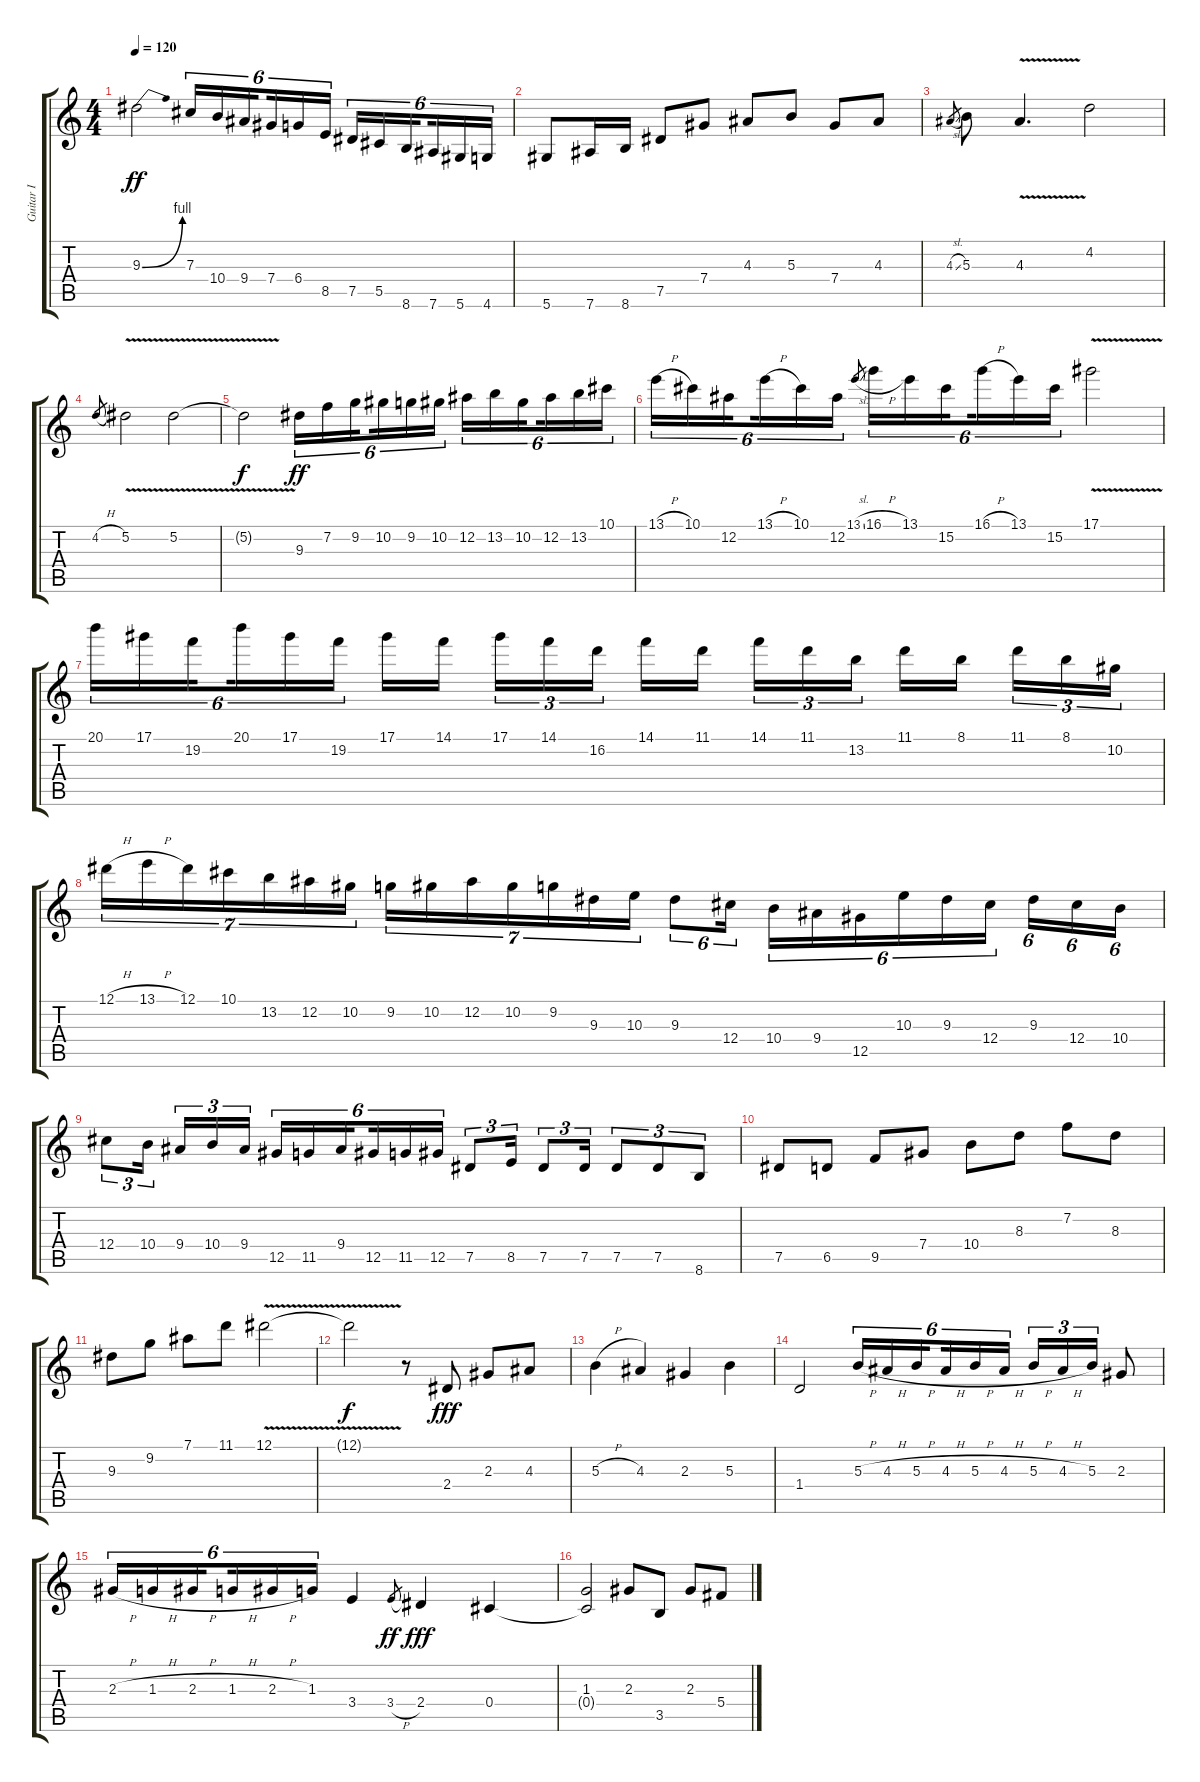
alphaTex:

\track ("Guitar I" "Guitar I") {instrument overdrivenguitar}
\staff {score tabs}
\tuning (Eb4 Bb3 Gb3 Db3 Ab2 Eb2) {hide}
\ts (4 4)
\tempo 120
\clef g2
\ks c
9.3{be (bend 0 0 60 4)}.2{dy ff instrument overdrivenguitar} 7.3.16{tu (6 4)} 10.4.16{tu (6 4)} 9.4.16{tu (6 4) beam splitsecondary} 7.4.16{tu (6 4)} 6.4.16{tu (6 4)} 8.5.16{tu (6 4)} 7.5.16{tu (6 4)} 5.5.16{tu (6 4)} 8.6.16{tu (6 4) beam splitsecondary} 7.6.16{tu (6 4)} 5.6.16{tu (6 4)} 4.6.16{tu (6 4)} |
5.6.8{instrument overdrivenguitar} 7.6.16 8.6.16 7.5.8 7.4.8 4.3.8 5.3.8 7.4.8 4.3.8 |
4.3{sl}.8{gr} 5.3.8 4.3{v}.4{d} 4.2.2 |
4.2{h}.8{gr} 5.2{v}.2 5.2{v}.2 |
5.2{t}.2{dy f} 9.3.16{tu (6 4) dy ff instrument overdrivenguitar} 7.2.16{tu (6 4)} 9.2.16{tu (6 4) beam splitsecondary} 10.2.16{tu (6 4)} 9.2.16{tu (6 4)} 10.2.16{tu (6 4)} 12.2.16{tu (6 4)} 13.2.16{tu (6 4)} 10.2.16{tu (6 4) beam splitsecondary} 12.2.16{tu (6 4)} 13.2.16{tu (6 4)} 10.1.16{tu (6 4)} |
13.1{h}.16{tu (6 4)} 10.1.16{tu (6 4)} 12.2.16{tu (6 4) beam splitsecondary} 13.1{h}.16{tu (6 4)} 10.1.16{tu (6 4)} 12.2.16{tu (6 4)} 13.1{sl}.8{gr} 16.1{h}.16{tu (6 4)} 13.1.16{tu (6 4)} 15.2.16{tu (6 4) beam splitsecondary} 16.1{h}.16{tu (6 4)} 13.1.16{tu (6 4)} 15.2.16{tu (6 4)} 17.1{v}.2 |
20.1.16{tu (6 4) instrument overdrivenguitar} 17.1.16{tu (6 4)} 19.2.16{tu (6 4) beam splitsecondary} 20.1.16{tu (6 4)} 17.1.16{tu (6 4)} 19.2.16{tu (6 4)} 17.1.16 14.1.16{beam splitsecondary} 17.1.16{tu (3 2)} 14.1.16{tu (3 2)} 16.2.16{tu (3 2)} 14.1.16 11.1.16{beam splitsecondary} 14.1.16{tu (3 2)} 11.1.16{tu (3 2)} 13.2.16{tu (3 2)} 11.1.16 8.1.16{beam splitsecondary} 11.1.16{tu (3 2)} 8.1.16{tu (3 2)} 10.2.16{tu (3 2)} |
12.1{h}.16{tu (7 4) instrument overdrivenguitar} 13.1{h}.16{tu (7 4)} 12.1.16{tu (7 4)} 10.1.16{tu (7 4)} 13.2.16{tu (7 4)} 12.2.16{tu (7 4)} 10.2.16{tu (7 4)} 9.2.16{tu (7 4)} 10.2.16{tu (7 4)} 12.2.16{tu (7 4)} 10.2.16{tu (7 4)} 9.2.16{tu (7 4)} 9.3.16{tu (7 4)} 10.3.16{tu (7 4)} 9.3.8{tu (6 4)} 12.4.16{tu (6 4) beam splitsecondary} 10.4.16{tu (6 4)} 9.4.16{tu (6 4)} 12.5.16{tu (6 4)} 10.3.16{tu (6 4)} 9.3.16{tu (6 4)} 12.4.16{tu (6 4) beam splitsecondary} 9.3.16{tu (6 4)} 12.4.16{tu (6 4)} 10.4.16{tu (6 4)} |
12.4.8{tu (3 2) instrument overdrivenguitar} 10.4.16{tu (3 2) beam splitsecondary} 9.4.16{tu (3 2)} 10.4.16{tu (3 2)} 9.4.16{tu (3 2)} 12.5.16{tu (6 4)} 11.5.16{tu (6 4)} 9.4.16{tu (6 4) beam splitsecondary} 12.5.16{tu (6 4)} 11.5.16{tu (6 4)} 12.5.16{tu (6 4)} 7.5.8{tu (3 2)} 8.5.16{tu (3 2)} 7.5.8{tu (3 2)} 7.5.16{tu (3 2)} 7.5.8{tu (3 2)} 7.5.8{tu (3 2)} 8.6.8{tu (3 2)} |
7.5.8 6.5.8 9.5.8 7.4.8 10.4.8 8.3.8 7.2.8 8.3.8 |
9.3.8{instrument overdrivenguitar} 9.2.8 7.1.8 11.1.8 12.1{v}.2 |
12.1{t}.2{dy f} r.8 2.4.8{dy fff instrument acousticguitarnylon} 2.3.8 4.3.8 |
5.3{h}.4 4.3.4 2.3.4 5.3.4 |
1.4.2{instrument acousticguitarnylon} 5.3{h}.16{tu (6 4)} 4.3{h}.16{tu (6 4)} 5.3{h}.16{tu (6 4) beam splitsecondary} 4.3{h}.16{tu (6 4)} 5.3{h}.16{tu (6 4)} 4.3{h}.16{tu (6 4)} 5.3{h}.16{tu (3 2)} 4.3{h}.16{tu (3 2)} 5.3.16{tu (3 2)} 2.3.8 |
2.3{h}.16{tu (6 4)} 1.3{h}.16{tu (6 4)} 2.3{h}.16{tu (6 4) beam splitsecondary} 1.3{h}.16{tu (6 4)} 2.3{h}.16{tu (6 4)} 1.3.16{tu (6 4)} 3.4.4 3.4{h}.8{gr dy ff} 2.4.4{dy fff} 0.4.4 |
(1.3 0.4{t}).2 2.3.8 3.5.8 2.3.8 5.4.8
